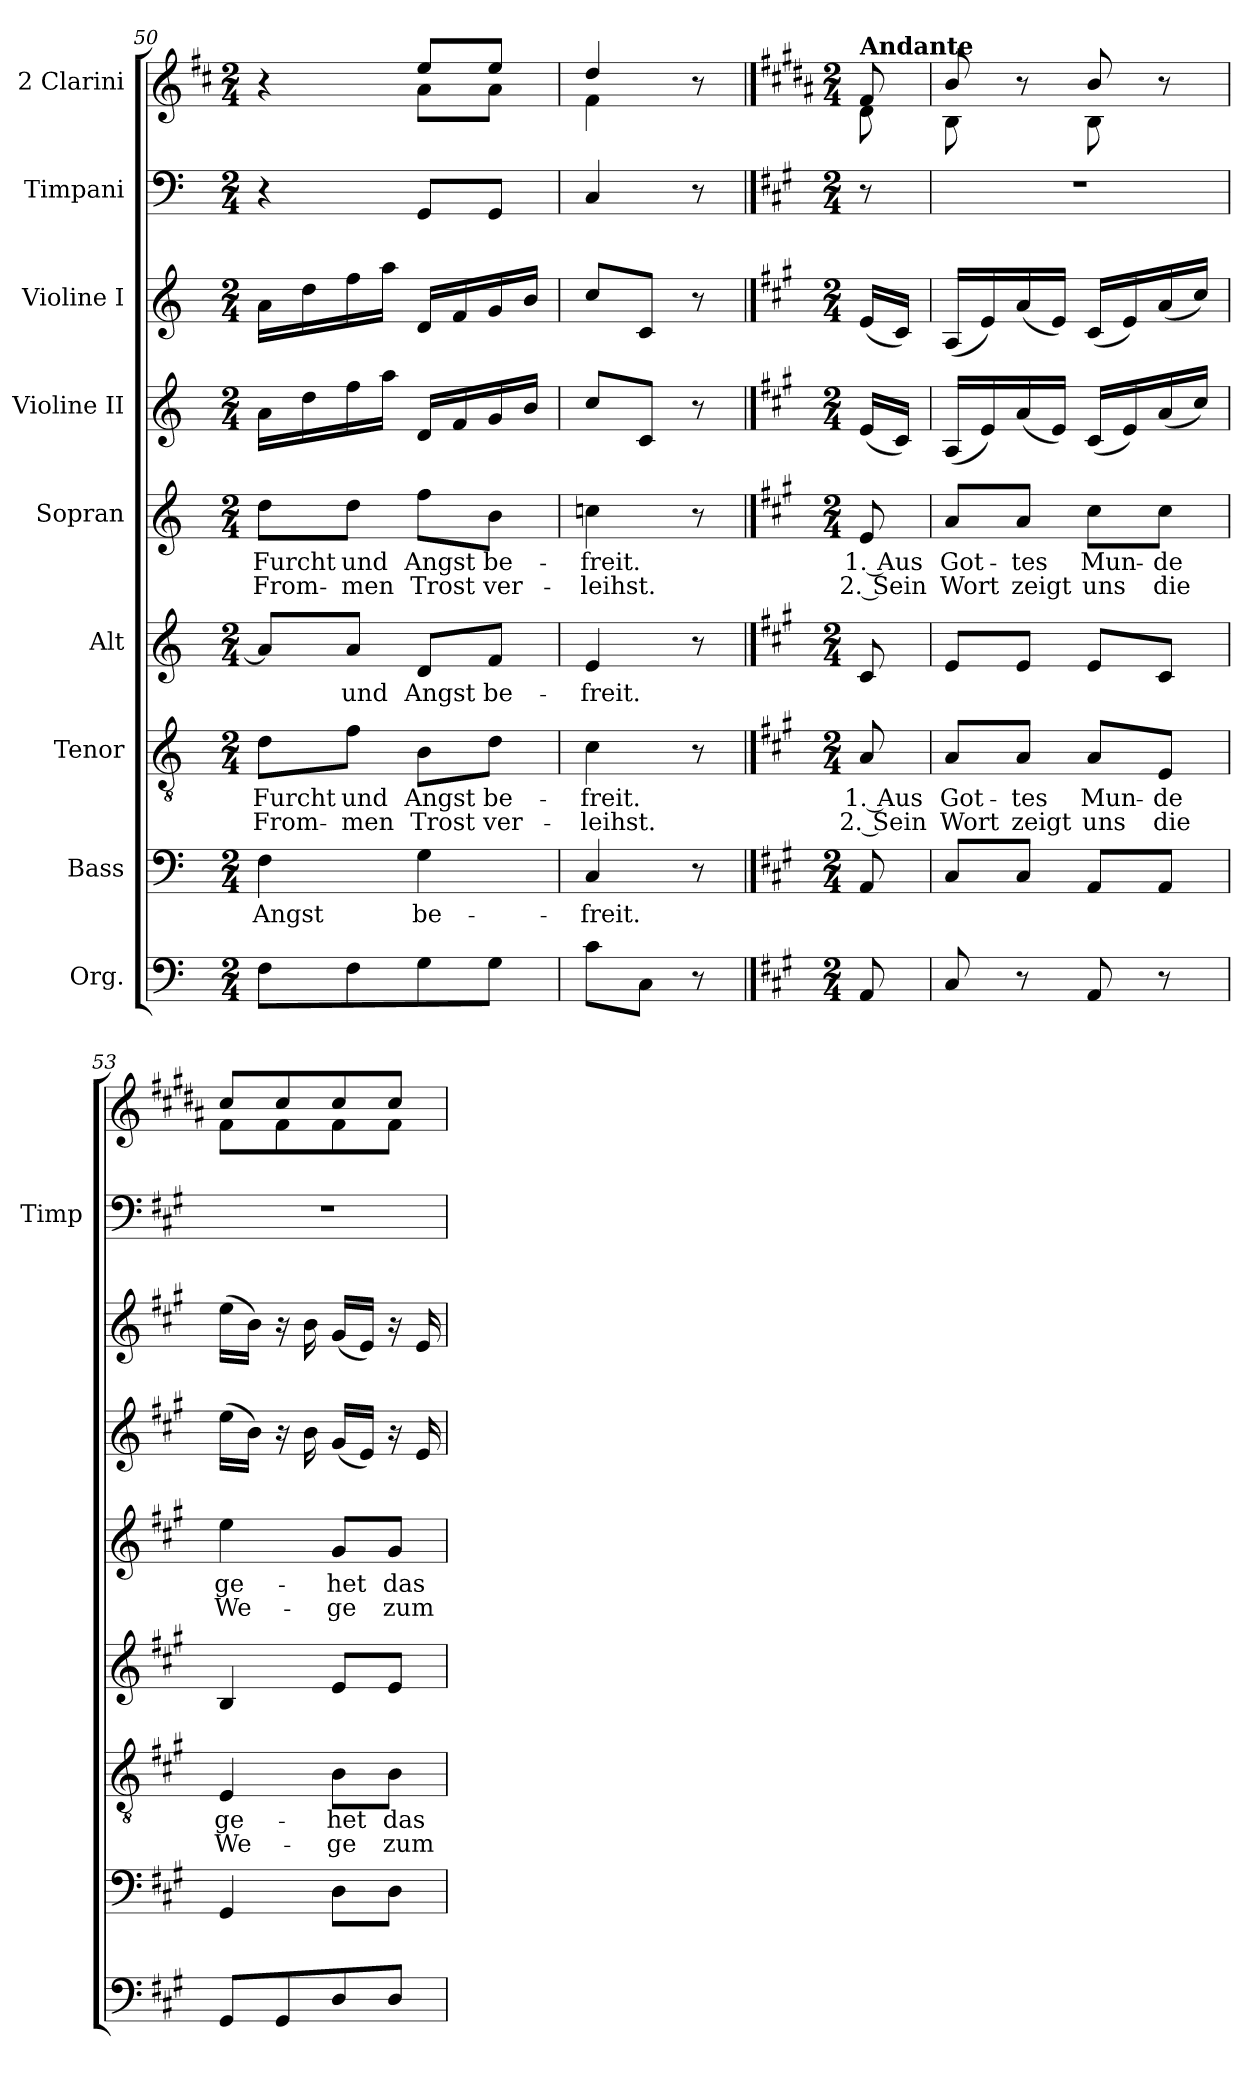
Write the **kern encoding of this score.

**kern	**kern	**text	**kern	**text	**text	**kern	**text	**kern	**text	**text	**kern	**kern	**kern	**kern
*part9	*part8	*part8	*part7	*part7	*part7	*part6	*part6	*part5	*part5	*part5	*part4	*part3	*part2	*part1
*staff9	*staff8	*staff8	*staff7	*staff7	*staff7	*staff6	*staff6	*staff5	*staff5	*staff5	*staff4	*staff3	*staff2	*staff1
*I"Org.	*I"Bass	*	*I"Tenor	*	*	*I"Alt	*	*I"Sopran	*	*	*I"Violine II	*I"Violine I	*I"Timpani	*I"2 Clarini
*	*	*	*	*	*	*	*	*	*	*	*	*	*I'Timp	*
*clefF4	*clefF4	*	*clefGv2	*	*	*clefG2	*	*clefG2	*	*	*clefG2	*clefG2	*clefF4	*clefG2
*ITrd7c12	*	*	*	*	*	*	*	*	*	*	*	*	*	*ITrd1c2
*k[]	*k[]	*	*k[]	*	*	*k[]	*	*k[]	*	*	*k[]	*k[]	*k[]	*k[]
*M2/4	*M2/4	*	*M2/4	*	*	*M2/4	*	*M2/4	*	*	*M2/4	*M2/4	*M2/4	*M2/4
=50	=50	=50	=50	=50	=50	=50	=50	=50	=50	=50	=50	=50	=50	=50
*	*	*	*	*	*	*	*	*	*	*	*	*	*	*^
8FF\L	4F\	Angst	8d\L	Furcht	From-	8a/L]	.	8dd\L	Furcht	From-	16a\LL	16a\LL	4r	4r	4ryy
.	.	.	.	.	.	.	.	.	.	.	16dd\	16dd\	.	.	.
8FF\	.	.	8f\J	und	-men	8a/J	und	8dd\J	und	-men	16ff\	16ff\	.	.	.
.	.	.	.	.	.	.	.	.	.	.	16aa\JJ	16aa\JJ	.	.	.
8GG\	4G\	be-	8B\L	Angst	Trost	8d/L	Angst	8ff\L	Angst	Trost	16d/LL	16d/LL	8GG/L	8dd/L	8g\L
.	.	.	.	.	.	.	.	.	.	.	16f/	16f/	.	.	.
8GG\J	.	.	8d\J	be-	ver-	8f/J	be-	8b\J	be-	ver-	16g/	16g/	8GG/J	8dd/J	8g\J
.	.	.	.	.	.	.	.	.	.	.	16b/JJ	16b/JJ	.	.	.
=51	=51	=51	=51	=51	=51	=51	=51	=51	=51	=51	=51	=51	=51	=51	=51
8C\L	4C/	-freit.	4c\	-freit.	-leihst.	4e/	-freit.	4ccn\	-freit.	-leihst.	8cc/L	8cc/L	4C/	4cc/	4e\
8CC\J	.	.	.	.	.	.	.	.	.	.	8c/J	8c/J	.	.	.
8r	8r	.	8r	.	.	8r	.	8r	.	.	8r	8r	8r	8r	8ryy
!!LO:LB:g=z	!!
==51X2	==51X2	==51X2	==51X2	==51X2	==51X2	==51X2	==51X2	==51X2	==51X2	==51X2	==51X2	==51X2	==51X2	==51X2	==51X2
*k[f#c#g#]	*k[f#c#g#]	*	*k[f#c#g#]	*	*	*k[f#c#g#]	*	*k[f#c#g#]	*	*	*k[f#c#g#]	*k[f#c#g#]	*k[f#c#g#]	*k[f#c#g#]	*
*A:	*A:	*	*A:	*	*	*A:	*	*A:	*	*	*A:	*A:	*A:	*A:	*
*M2/4	*M2/4	*	*M2/4	*	*	*M2/4	*	*M2/4	*	*	*M2/4	*M2/4	*M2/4	*M2/4	*
!	!	!	!	!	!	!	!	!	!	!	!	!	!	!LO:TX:a:B:t=Andante	!
8AAA/	8AA/	.	8A/	1. Aus	2. Sein	8c#/	.	8e/	1. Aus	2. Sein	(16e/LL	(16e/LL	8r	8e/	8c#\
.	.	.	.	.	.	.	.	.	.	.	16c#/JJ)	16c#/JJ)	.	.	.
=52	=52	=52	=52	=52	=52	=52	=52	=52	=52	=52	=52	=52	=52	=52	=52
8CC#/	8C#/L	.	8A/L	Got-	Wort	8e/L	.	8a/L	Got-	Wort	(16A/LL	(16A/LL	2r	8a/	8A\
.	.	.	.	.	.	.	.	.	.	.	16e/)	16e/)	.	.	.
8r	8C#/J	.	8A/J	-tes	zeigt	8e/J	.	8a/J	-tes	zeigt	(16a/	(16a/	.	8r	8ryy
.	.	.	.	.	.	.	.	.	.	.	16e/JJ)	16e/JJ)	.	.	.
8AAA/	8AA/L	.	8A/L	Mun-	uns	8e/L	.	8cc#\L	Mun-	uns	(16c#/LL	(16c#/LL	.	8a/	8A\
.	.	.	.	.	.	.	.	.	.	.	16e/)	16e/)	.	.	.
8r	8AA/J	.	8E/J	-de	die	8c#/J	.	8cc#\J	-de	die	(16a/	(16a/	.	8r	8ryy
.	.	.	.	.	.	.	.	.	.	.	16cc#/JJ)	16cc#/JJ)	.	.	.
=53	=53	=53	=53	=53	=53	=53	=53	=53	=53	=53	=53	=53	=53	=53	=53
8GGG#/L	4GG#/	.	4E/	ge-	We-	4B/	.	4ee\	ge-	We-	(>16ee\LL	(>16ee\LL	2r	8b/L	8e\L
.	.	.	.	.	.	.	.	.	.	.	16b\JJ)	16b\JJ)	.	.	.
8GGG#/	.	.	.	.	.	.	.	.	.	.	16r	16r	.	8b/	8e\
.	.	.	.	.	.	.	.	.	.	.	16b\	16b\	.	.	.
8DD/	8D\L	.	8B\L	-het	-ge	8e/L	.	8g#/L	-het	-ge	(16g#/LL	(16g#/LL	.	8b/	8e\
.	.	.	.	.	.	.	.	.	.	.	16e/JJ)	16e/JJ)	.	.	.
8DD/J	8D\J	.	8B\J	das	zum	8e/J	.	8g#/J	das	zum	16r	16r	.	8b/J	8e\J
.	.	.	.	.	.	.	.	.	.	.	16e/	16e/	.	.	.
*	*	*	*	*	*	*	*	*	*	*	*	*	*	*v	*v
=	=	=	=	=	=	=	=	=	=	=	=	=	=	=
*-	*-	*-	*-	*-	*-	*-	*-	*-	*-	*-	*-	*-	*-	*-
